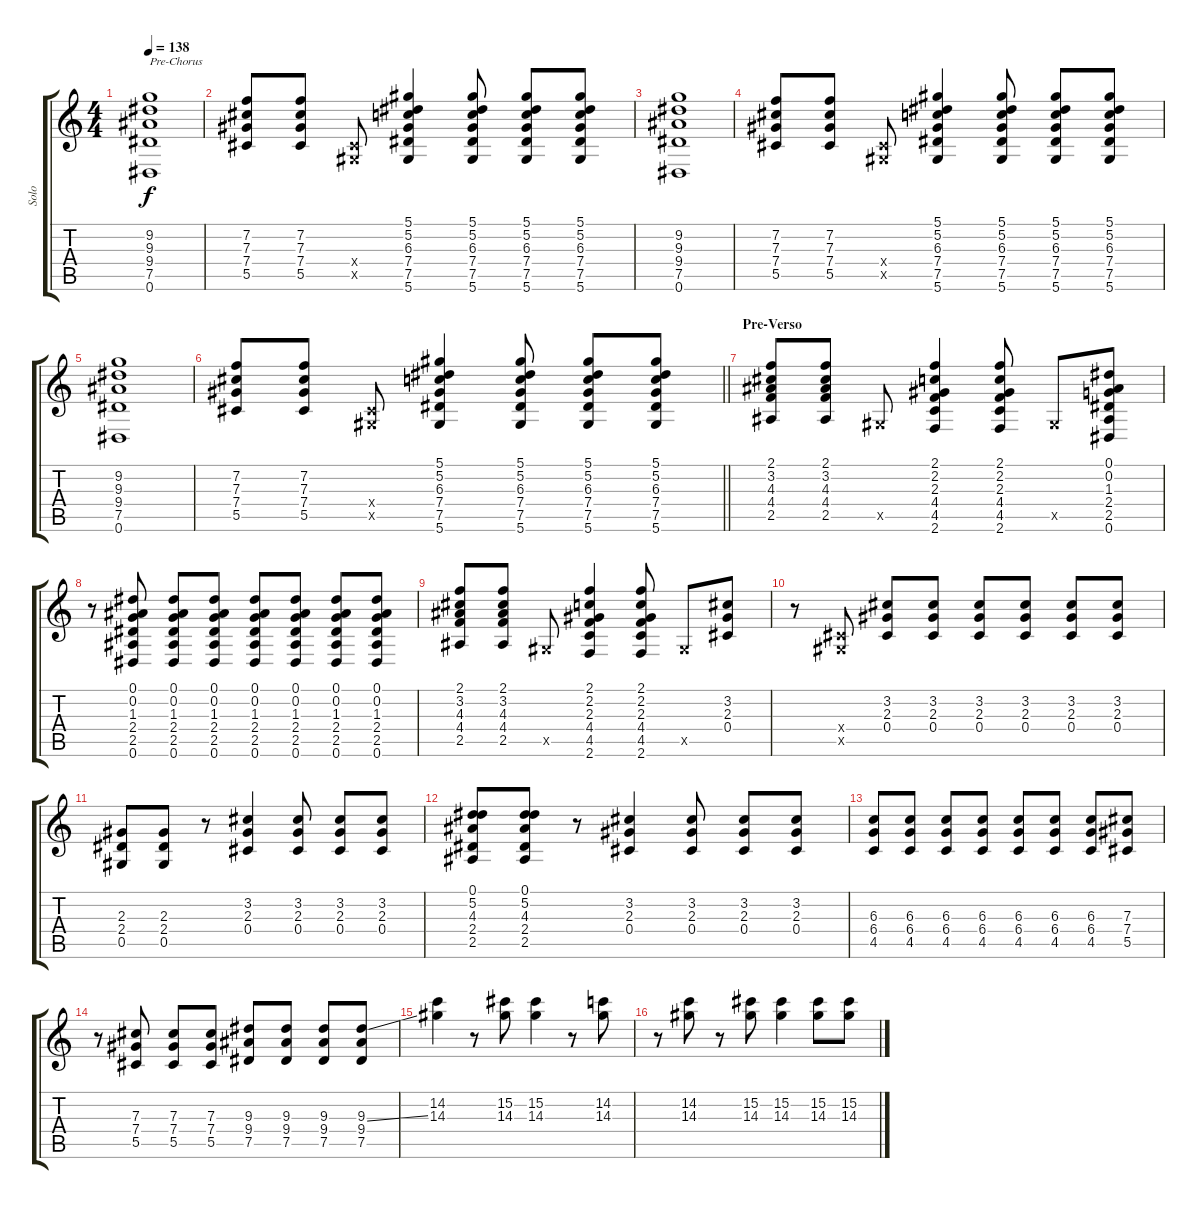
\track ("Solo" "Solo") {instrument overdrivenguitar}
\staff {score tabs}
\tuning (Eb4 Bb3 Gb3 Db3 Ab2 Eb2) {hide}
\ts (4 4)
\tempo 138
\clef g2
\ks c
(9.2 9.3 9.4 7.5 0.6).1{txt "Pre-Chorus" dy f} |
(7.2 7.3 7.4 5.5).8 (7.2 7.3 7.4 5.5).8 (0.4{x} 0.5{x}).8 (5.1 5.2 6.3 7.4 7.5 5.6).4 (5.1 5.2 6.3 7.4 7.5 5.6).8 (5.1 5.2 6.3 7.4 7.5 5.6).8 (5.1 5.2 6.3 7.4 7.5 5.6).8 |
(9.2 9.3 9.4 7.5 0.6).1 |
(7.2 7.3 7.4 5.5).8 (7.2 7.3 7.4 5.5).8 (0.4{x} 0.5{x}).8 (5.1 5.2 6.3 7.4 7.5 5.6).4 (5.1 5.2 6.3 7.4 7.5 5.6).8 (5.1 5.2 6.3 7.4 7.5 5.6).8 (5.1 5.2 6.3 7.4 7.5 5.6).8 |
(9.2 9.3 9.4 7.5 0.6).1 |
\barLineRight lightlight
(7.2 7.3 7.4 5.5).8 (7.2 7.3 7.4 5.5).8 (0.4{x} 0.5{x}).8 (5.1 5.2 6.3 7.4 7.5 5.6).4 (5.1 5.2 6.3 7.4 7.5 5.6).8 (5.1 5.2 6.3 7.4 7.5 5.6).8 (5.1 5.2 6.3 7.4 7.5 5.6).8 |
\section ("" "Pre-Verso")
(2.1 3.2 4.3 4.4 2.5).8 (2.1 3.2 4.3 4.4 2.5).8 0.5{x}.8 (2.1 2.2 2.3 4.4 4.5 2.6).4 (2.1 2.2 2.3 4.4 4.5 2.6).8 0.5{x}.8 (0.1 0.2 1.3 2.4 2.5 0.6).8 |
r.8 (0.1 0.2 1.3 2.4 2.5 0.6).8 (0.1 0.2 1.3 2.4 2.5 0.6).8 (0.1 0.2 1.3 2.4 2.5 0.6).8 (0.1 0.2 1.3 2.4 2.5 0.6).8 (0.1 0.2 1.3 2.4 2.5 0.6).8 (0.1 0.2 1.3 2.4 2.5 0.6).8 (0.1 0.2 1.3 2.4 2.5 0.6).8 |
(2.1 3.2 4.3 4.4 2.5).8 (2.1 3.2 4.3 4.4 2.5).8 0.5{x}.8 (2.1 2.2 2.3 4.4 4.5 2.6).4 (2.1 2.2 2.3 4.4 4.5 2.6).8 0.5{x}.8 (3.2 2.3 0.4).8 |
r.8 (0.4{x} 0.5{x}).8 (3.2 2.3 0.4).8 (3.2 2.3 0.4).8 (3.2 2.3 0.4).8 (3.2 2.3 0.4).8 (3.2 2.3 0.4).8 (3.2 2.3 0.4).8 |
(2.3 2.4 0.5).8 (2.3 2.4 0.5).8 r.8 (3.2 2.3 0.4).4 (3.2 2.3 0.4).8 (3.2 2.3 0.4).8 (3.2 2.3 0.4).8 |
(0.1 5.2 4.3 2.4 2.5).8 (0.1 5.2 4.3 2.4 2.5).8 r.8 (3.2 2.3 0.4).4 (3.2 2.3 0.4).8 (3.2 2.3 0.4).8 (3.2 2.3 0.4).8 |
(6.3 6.4 4.5).8 (6.3 6.4 4.5).8 (6.3 6.4 4.5).8 (6.3 6.4 4.5).8 (6.3 6.4 4.5).8 (6.3 6.4 4.5).8 (6.3 6.4 4.5).8 (7.3 7.4 5.5).8 |
r.8 (7.3 7.4 5.5).8 (7.3 7.4 5.5).8 (7.3 7.4 5.5).8 (9.3 9.4 7.5).8 (9.3 9.4 7.5).8 (9.3 9.4 7.5).8 (9.3{ss} 9.4 7.5).8 |
(14.2 14.3).4 r.8 (15.2 14.3).8 (15.2 14.3).4 r.8 (14.2 14.3).8 |
r.8 (14.2 14.3).8 r.8 (15.2 14.3).8 (15.2 14.3).4 (15.2 14.3).8 (15.2 14.3).8
